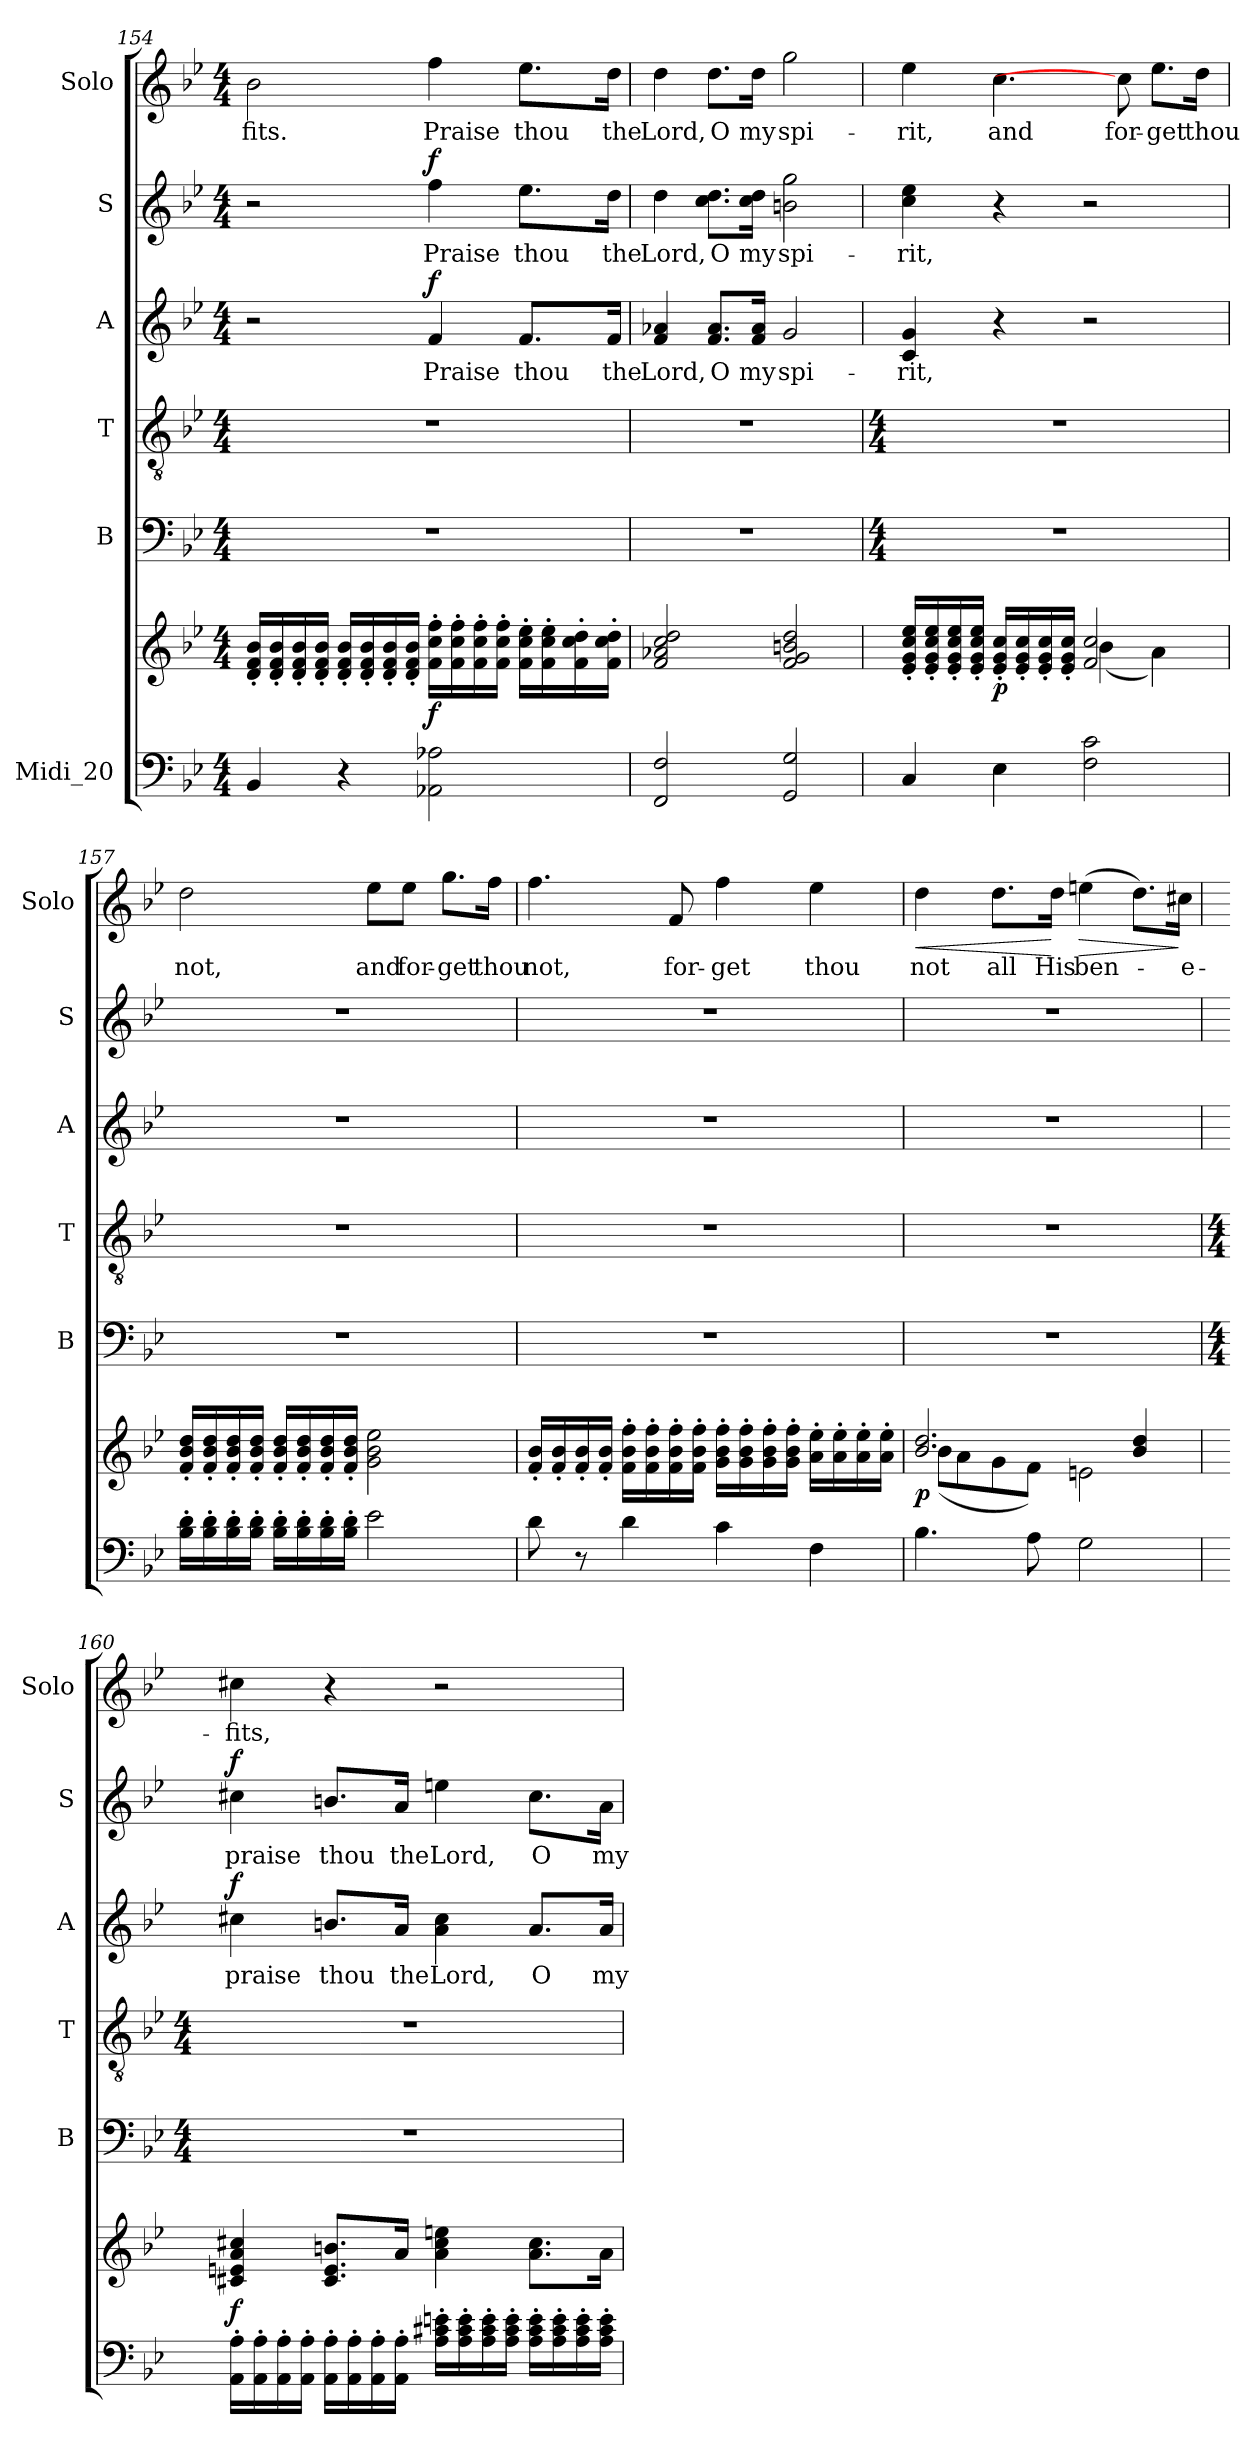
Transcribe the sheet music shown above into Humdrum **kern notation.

**kern	**kern	**dynam	**kern	**kern	**kern	**text	**dynam	**kern	**text	**dynam	**kern	**text	**dynam
*part6	*part6	*part6	*part5	*part4	*part3	*part3	*part3	*part2	*part2	*part2	*part1	*part1	*part1
*staff7	*staff6	*staff6/7	*staff5	*staff4	*staff3	*staff3	*staff3	*staff2	*staff2	*staff2	*staff1	*staff1	*staff1
*I"Midi_20	*	*	*I"B	*I"T	*I"A	*	*	*I"S	*	*	*I"Solo	*	*
*	*	*	*I'B	*I'T	*I'A	*	*	*I'S	*	*	*I'Solo	*	*
*clefF4	*clefG2	*	*clefF4	*clefGv2	*clefG2	*	*	*clefG2	*	*	*clefG2	*	*
*k[b-e-]	*k[b-e-]	*	*k[b-e-]	*k[b-e-]	*k[b-e-]	*	*	*k[b-e-]	*	*	*k[b-e-]	*	*
*B-:	*B-:	*	*B-:	*B-:	*B-:	*	*	*B-:	*	*	*B-:	*	*
*M4/4	*M4/4	*	*M4/4	*M4/4	*M4/4	*	*	*M4/4	*	*	*M4/4	*	*
=154	=154	=154	=154	=154	=154	=154	=154	=154	=154	=154	=154	=154	=154
!	!	!	!	!	!	!	!	!	!	!	!	!LO:LY:b	!
4BB-	16d' 16f' 16b-'LL	.	1r	1r	2r	.	.	2r	.	.	2b-	-fits.	.
.	16d' 16f' 16b-'	.	.	.	.	.	.	.	.	.	.	.	.
.	16d' 16f' 16b-'	.	.	.	.	.	.	.	.	.	.	.	.
.	16d' 16f' 16b-'JJ	.	.	.	.	.	.	.	.	.	.	.	.
4r	16d' 16f' 16b-'LL	.	.	.	.	.	.	.	.	.	.	.	.
.	16d' 16f' 16b-'	.	.	.	.	.	.	.	.	.	.	.	.
.	16d' 16f' 16b-'	.	.	.	.	.	.	.	.	.	.	.	.
.	16d' 16f' 16b-'JJ	.	.	.	.	.	.	.	.	.	.	.	.
!	!	!LO:DY:b	!	!	!	!LO:LY:b	!LO:DY:b	!	!LO:LY:b	!LO:DY:b	!	!LO:LY:b	!
2AA-X 2A-X	16f' 16cc' 16ff'LL	f	.	.	4f	Praise	f	4ff	Praise	f	4ff	Praise	.
.	16f' 16cc' 16ff'	.	.	.	.	.	.	.	.	.	.	.	.
.	16f' 16cc' 16ff'	.	.	.	.	.	.	.	.	.	.	.	.
.	16f' 16cc' 16ff'JJ	.	.	.	.	.	.	.	.	.	.	.	.
!	!	!	!	!	!	!LO:LY:b	!	!	!LO:LY:b	!	!	!LO:LY:b	!
.	16f' 16cc' 16ee-'LL	.	.	.	8.f/L	thou	.	8.ee-\L	thou	.	8.ee-\L	thou	.
.	16f' 16cc' 16ee-'	.	.	.	.	.	.	.	.	.	.	.	.
.	16f' 16cc' 16dd'	.	.	.	.	.	.	.	.	.	.	.	.
!	!	!	!	!	!	!LO:LY:b	!	!	!LO:LY:b	!	!	!LO:LY:b	!
.	16f' 16cc' 16dd'JJ	.	.	.	16f/Jk	the	.	16dd\Jk	the	.	16dd\Jk	the	.
=155	=155	=155	=155	=155	=155	=155	=155	=155	=155	=155	=155	=155	=155
!	!	!	!	!	!	!LO:LY:b	!	!	!LO:LY:b	!	!	!LO:LY:b	!
2FF 2F	2f 2a-X 2cc 2dd	.	1r	1r	4f 4a-X	Lord,	.	4dd	Lord,	.	4dd	Lord,	.
!	!	!	!	!	!	!LO:LY:b	!	!	!LO:LY:b	!	!	!LO:LY:b	!
.	.	.	.	.	8.f/ 8.a-/L	O	.	8.cc\ 8.dd\L	O	.	8.dd\L	O	.
!	!	!	!	!	!	!LO:LY:b	!	!	!LO:LY:b	!	!	!LO:LY:b	!
.	.	.	.	.	16f/ 16a-/Jk	my	.	16cc\ 16dd\Jk	my	.	16dd\Jk	my	.
!	!	!	!	!	!	!LO:LY:b	!	!	!LO:LY:b	!	!	!LO:LY:b	!
2GG 2G	2f 2g 2bn 2dd	.	.	.	2g	spi-	.	2bn 2gg	spi-	.	2gg	spi-	.
!!LO:LB:g=z
=156	=156	=156	=156	=156	=156	=156	=156	=156	=156	=156	=156	=156	=156
*	*	*	*M4/4	*M4/4	*	*	*	*	*	*	*	*	*
*	*^	*	*	*	*	*	*	*	*	*	*	*	*
!	!	!	!	!	!	!	!LO:LY:b	!	!	!LO:LY:b	!	!	!LO:LY:b	!
4C	16e-' 16g' 16cc' 16ee-'LL	2ryy	.	1r	1r	4c 4g	-rit,	.	4cc 4ee-	-rit,	.	4ee-	-rit,	.
.	16e-' 16g' 16cc' 16ee-'	.	.	.	.	.	.	.	.	.	.	.	.	.
.	16e-' 16g' 16cc' 16ee-'	.	.	.	.	.	.	.	.	.	.	.	.	.
.	16e-' 16g' 16cc' 16ee-'JJ	.	.	.	.	.	.	.	.	.	.	.	.	.
!	!	!	!LO:DY:b	!	!	!	!	!	!	!	!	!	!LO:LY:b	!
4E-	16e-' 16g' 16cc'LL	.	p	.	.	4r	.	.	4r	.	.	4.cc	and	.
.	16e-' 16g' 16cc'	.	.	.	.	.	.	.	.	.	.	.	.	.
.	16e-' 16g' 16cc'	.	.	.	.	.	.	.	.	.	.	.	.	.
.	16e-' 16g' 16cc'JJ	.	.	.	.	.	.	.	.	.	.	.	.	.
2F 2c	2f 2cc	(<4b-\	.	.	.	2r	.	.	2r	.	.	.	.	.
!	!	!	!	!	!	!	!	!	!	!	!	!	!LO:LY:b	!
.	.	.	.	.	.	.	.	.	.	.	.	8cc]	for-	.
!	!	!	!	!	!	!	!	!	!	!	!	!	!LO:LY:b	!
.	.	4a\)	.	.	.	.	.	.	.	.	.	8.ee-\L	-get	.
!	!	!	!	!	!	!	!	!	!	!	!	!	!LO:LY:b	!
.	.	.	.	.	.	.	.	.	.	.	.	16dd\Jk	thou	.
=157	=157	=157	=157	=157	=157	=157	=157	=157	=157	=157	=157	=157	=157	=157
!	!	!	!	!	!	!	!	!	!	!	!	!	!LO:LY:b	!
16B-' 16d'LL	16f' 16b-' 16dd'LL	2ryy	.	1r	1r	1r	.	.	1r	.	.	2dd	not,	.
16B-' 16d'	16f' 16b-' 16dd'	.	.	.	.	.	.	.	.	.	.	.	.	.
16B-' 16d'	16f' 16b-' 16dd'	.	.	.	.	.	.	.	.	.	.	.	.	.
16B-' 16d'JJ	16f' 16b-' 16dd'JJ	.	.	.	.	.	.	.	.	.	.	.	.	.
16B-' 16d'LL	16f' 16b-' 16dd'LL	.	.	.	.	.	.	.	.	.	.	.	.	.
16B-' 16d'	16f' 16b-' 16dd'	.	.	.	.	.	.	.	.	.	.	.	.	.
16B-' 16d'	16f' 16b-' 16dd'	.	.	.	.	.	.	.	.	.	.	.	.	.
16B-' 16d'JJ	16f' 16b-' 16dd'JJ	.	.	.	.	.	.	.	.	.	.	.	.	.
!	!	!	!	!	!	!	!	!	!	!	!	!	!LO:LY:b	!
2e-	2g\ 2b-\ 2ee-\	2ryy	.	.	.	.	.	.	.	.	.	8ee-\L	and	.
!	!	!	!	!	!	!	!	!	!	!	!	!	!LO:LY:b	!
.	.	.	.	.	.	.	.	.	.	.	.	8ee-\J	for-	.
!	!	!	!	!	!	!	!	!	!	!	!	!	!LO:LY:b	!
.	.	.	.	.	.	.	.	.	.	.	.	8.gg\L	-get	.
!	!	!	!	!	!	!	!	!	!	!	!	!	!LO:LY:b	!
.	.	.	.	.	.	.	.	.	.	.	.	16ff\Jk	thou	.
=158	=158	=158	=158	=158	=158	=158	=158	=158	=158	=158	=158	=158	=158	=158
!	!	!	!	!	!	!	!	!	!	!	!	!	!LO:LY:b	!
8d	16f' 16b-'LL	2ryy	.	1r	1r	1r	.	.	1r	.	.	4.ff	not,	.
.	16f' 16b-'	.	.	.	.	.	.	.	.	.	.	.	.	.
8r	16f' 16b-'	.	.	.	.	.	.	.	.	.	.	.	.	.
.	16f' 16b-'JJ	.	.	.	.	.	.	.	.	.	.	.	.	.
4d	16f\' 16b-\' 16ff\'LL	.	.	.	.	.	.	.	.	.	.	.	.	.
.	16f\' 16b-\' 16ff\'	.	.	.	.	.	.	.	.	.	.	.	.	.
!	!	!	!	!	!	!	!	!	!	!	!	!	!LO:LY:b	!
.	16f\' 16b-\' 16ff\'	.	.	.	.	.	.	.	.	.	.	8f	for-	.
.	16f\' 16b-\' 16ff\'JJ	.	.	.	.	.	.	.	.	.	.	.	.	.
!	!	!	!	!	!	!	!	!	!	!	!	!	!LO:LY:b	!
4c	16g\' 16b-\' 16ff\'LL	2ryy	.	.	.	.	.	.	.	.	.	4ff	-get	.
.	16g\' 16b-\' 16ff\'	.	.	.	.	.	.	.	.	.	.	.	.	.
.	16g\' 16b-\' 16ff\'	.	.	.	.	.	.	.	.	.	.	.	.	.
.	16g\' 16b-\' 16ff\'JJ	.	.	.	.	.	.	.	.	.	.	.	.	.
!	!	!	!	!	!	!	!	!	!	!	!	!	!LO:LY:b	!
4F	16a\' 16ee-\'LL	.	.	.	.	.	.	.	.	.	.	4ee-	thou	.
.	16a\' 16ee-\'	.	.	.	.	.	.	.	.	.	.	.	.	.
.	16a\' 16ee-\'	.	.	.	.	.	.	.	.	.	.	.	.	.
.	16a\' 16ee-\'JJ	.	.	.	.	.	.	.	.	.	.	.	.	.
=159	=159	=159	=159	=159	=159	=159	=159	=159	=159	=159	=159	=159	=159	=159
!	!	!	!LO:DY:b	!	!	!	!	!	!	!	!	!	!LO:LY:b	!LO:HP:b
4.B-\	2.b-/ 2.dd/	(<8b-\L	p	1r	1r	1r	.	.	1r	.	.	4dd	not	<
.	.	8a\	.	.	.	.	.	.	.	.	.	.	.	.
!	!	!	!	!	!	!	!	!	!	!	!	!	!LO:LY:b	!
.	.	8g\	.	.	.	.	.	.	.	.	.	8.dd\L	all	.
8A\	.	8f\J)	.	.	.	.	.	.	.	.	.	.	.	.
!	!	!	!	!	!	!	!	!	!	!	!	!	!LO:LY:b	!
.	.	.	.	.	.	.	.	.	.	.	.	16dd\Jk	His	[
!	!	!	!	!	!	!	!	!	!	!	!	!	!LO:LY:b	!LO:HP:b
2G\	.	2en\	.	.	.	.	.	.	.	.	.	(>4een	ben-	>
.	4b-/ 4dd/	.	.	.	.	.	.	.	.	.	.	8.dd\L)	.	.
!	!	!	!	!	!	!	!	!	!	!	!	!	!LO:LY:b	!
.	.	.	.	.	.	.	.	.	.	.	.	16cc#X\Jk	e-	]
!!LO:LB:g=z
=160	=160	=160	=160	=160	=160	=160	=160	=160	=160	=160	=160	=160	=160	=160
*	*	*	*	*M4/4	*M4/4	*	*	*	*	*	*	*	*	*
*^	*	*	*	*	*	*	*	*	*	*	*	*	*	*
!	!	!	!	!LO:DY:b	!	!	!	!LO:LY:b	!LO:DY:b	!	!LO:LY:b	!LO:DY:b	!	!LO:LY:b	!
*	*	*	*	*	*	*	*	*	*	*^	*	*	*	*	*
16AA\' 16A\'LL	2ryy	4c#X 4en 4a 4cc#X	2ryy	f	1r	1r	4cc#X	praise	f	4cc#X\	1ryy	praise	f	4cc#X	-fits,	.
16AA\' 16A\'	.	.	.	.	.	.	.	.	.	.	.	.	.	.	.	.
16AA\' 16A\'	.	.	.	.	.	.	.	.	.	.	.	.	.	.	.	.
16AA\' 16A\'JJ	.	.	.	.	.	.	.	.	.	.	.	.	.	.	.	.
!	!	!	!	!	!	!	!	!LO:LY:b	!	!	!	!LO:LY:b	!	!	!	!
16AA\' 16A\'LL	.	8.c# 8.e 8.bnL	.	.	.	.	8.bn/L	thou	.	8.bn/L	.	thou	.	4r	.	.
16AA\' 16A\'	.	.	.	.	.	.	.	.	.	.	.	.	.	.	.	.
16AA\' 16A\'	.	.	.	.	.	.	.	.	.	.	.	.	.	.	.	.
!	!	!	!	!	!	!	!	!LO:LY:b	!	!	!	!LO:LY:b	!	!	!	!
16AA\' 16A\'JJ	.	16aJ	.	.	.	.	16a/Jk	the	.	16a/Jk	.	the	.	.	.	.
!	!	!	!	!	!	!	!	!LO:LY:b	!	!	!	!LO:LY:b	!	!	!	!
16A\' 16c#X\' 16en\'LL	2ryy	4a\ 4cc#\ 4een\	2ryy	.	.	.	4a 4cc#	Lord,	.	4een\	.	Lord,	.	2r	.	.
16A\' 16c#\' 16e\'	.	.	.	.	.	.	.	.	.	.	.	.	.	.	.	.
16A\' 16c#\' 16e\'	.	.	.	.	.	.	.	.	.	.	.	.	.	.	.	.
16A\' 16c#\' 16e\'JJ	.	.	.	.	.	.	.	.	.	.	.	.	.	.	.	.
!	!	!	!	!	!	!	!	!LO:LY:b	!	!	!	!LO:LY:b	!	!	!	!
16A\' 16c#\' 16e\'LL	.	8.a 8.cc#L	.	.	.	.	8.a/L	O	.	8.cc#\L	.	O	.	.	.	.
16A\' 16c#\' 16e\'	.	.	.	.	.	.	.	.	.	.	.	.	.	.	.	.
16A\' 16c#\' 16e\'	.	.	.	.	.	.	.	.	.	.	.	.	.	.	.	.
!	!	!	!	!	!	!	!	!LO:LY:b	!	!	!	!LO:LY:b	!	!	!	!
16A\' 16c#\' 16e\'JJ	.	16aJ	.	.	.	.	16a/Jk	my	.	16a\Jk	.	my	.	.	.	.
*v	*v	*	*	*	*	*	*	*	*	*v	*v	*	*	*	*	*
*	*v	*v	*	*	*	*	*	*	*	*	*	*	*	*
=	=	=	=	=	=	=	=	=	=	=	=	=	=
*-	*-	*-	*-	*-	*-	*-	*-	*-	*-	*-	*-	*-	*-
